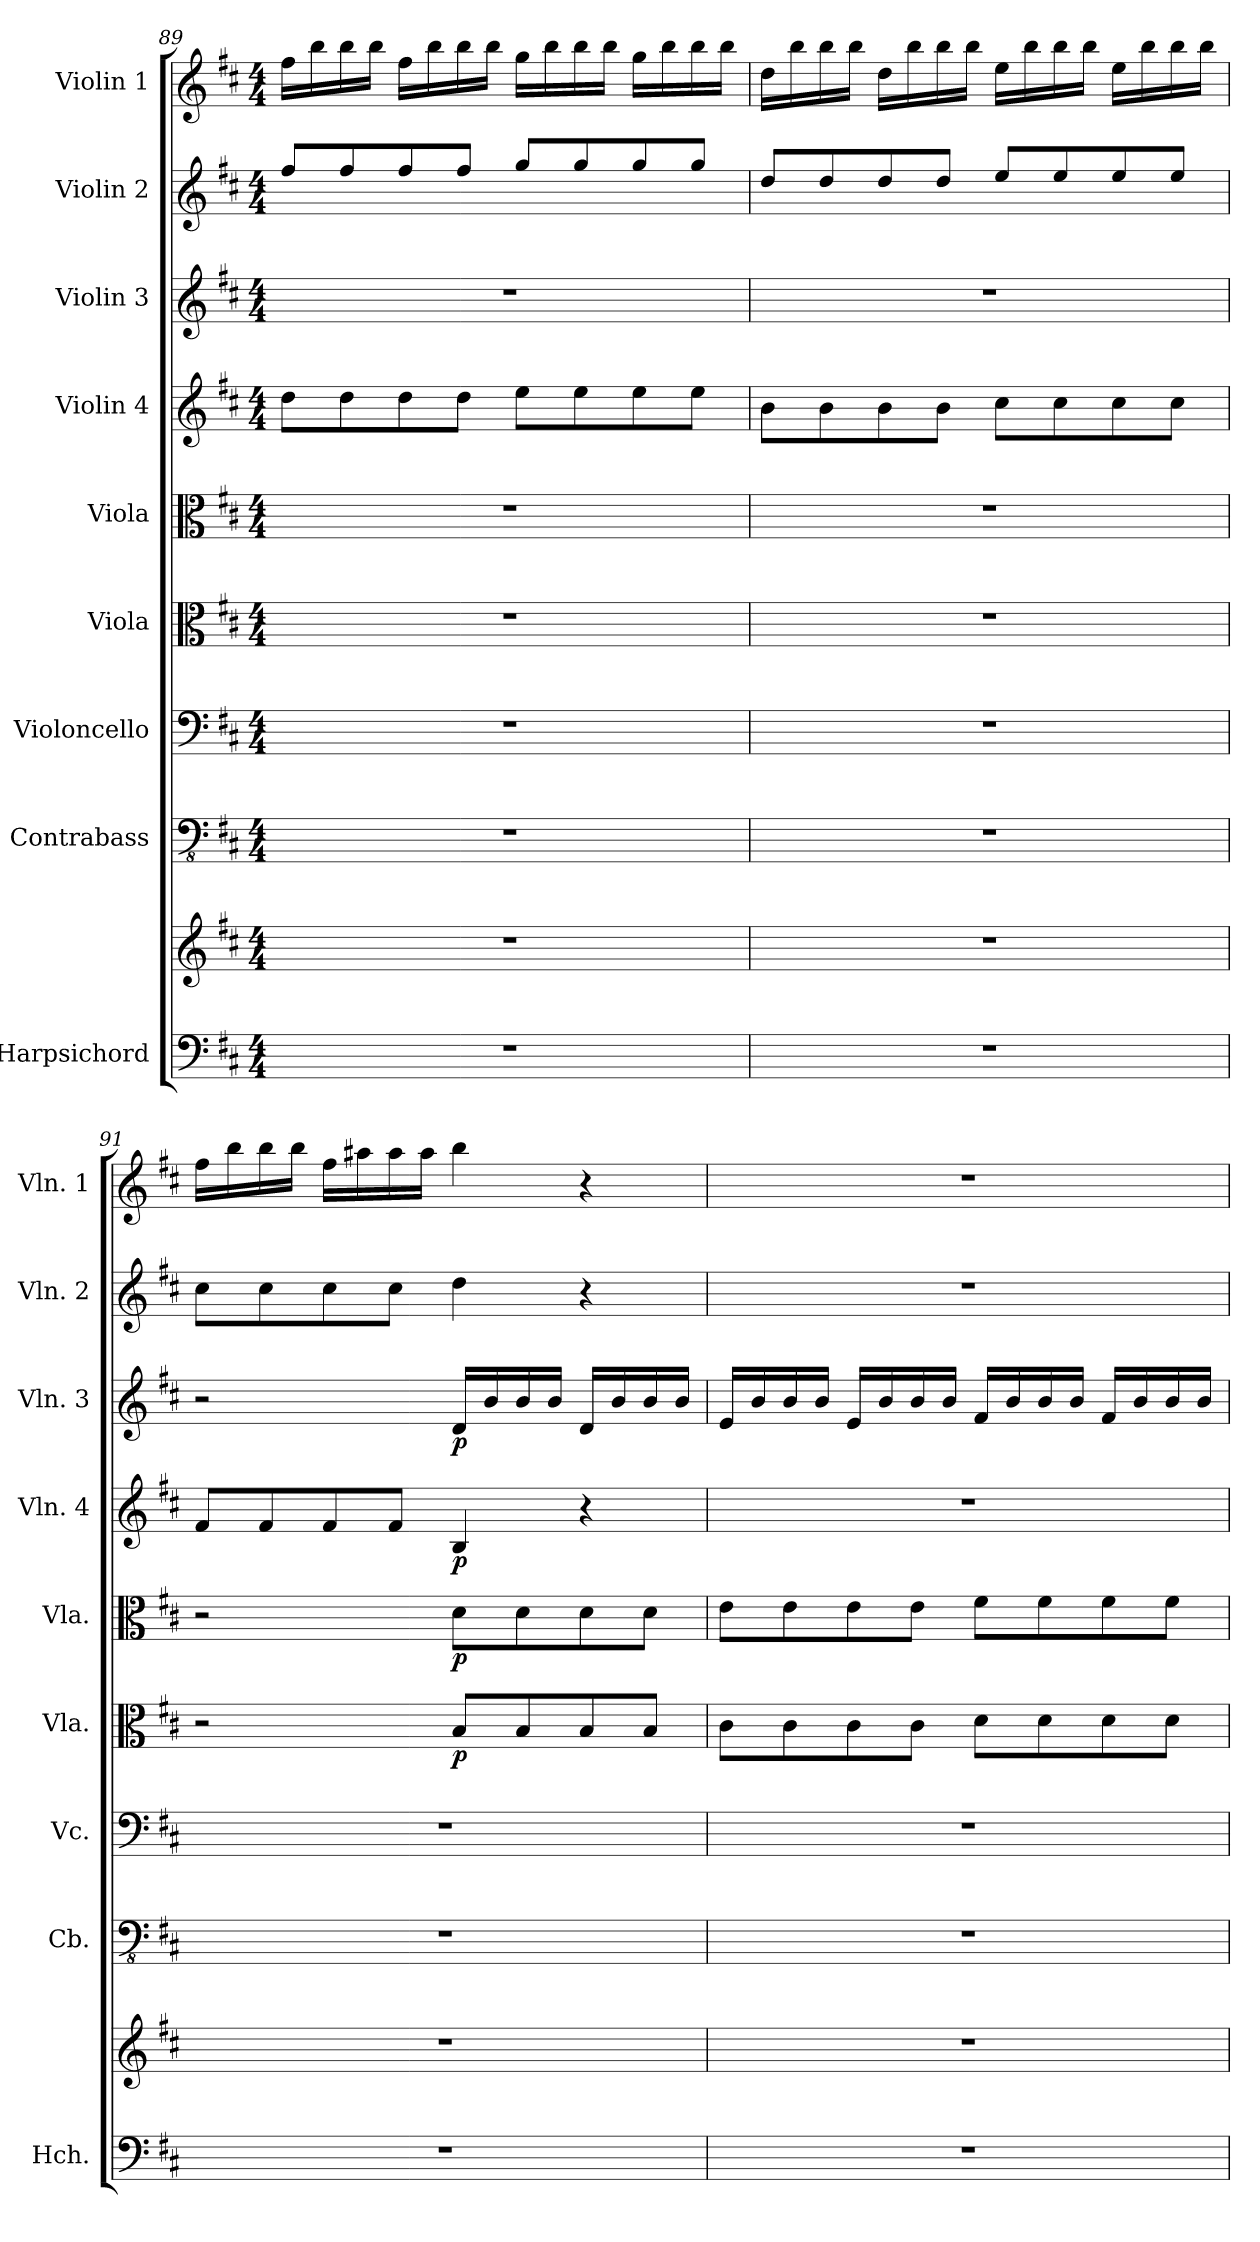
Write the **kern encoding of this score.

**kern	**kern	**kern	**kern	**kern	**dynam	**kern	**dynam	**kern	**dynam	**kern	**dynam	**kern	**kern
*part9	*part9	*part8	*part7	*part6	*part6	*part5	*part5	*part4	*part4	*part3	*part3	*part2	*part1
*staff10	*staff9	*staff8	*staff7	*staff6	*staff6	*staff5	*staff5	*staff4	*staff4	*staff3	*staff3	*staff2	*staff1
*I"Harpsichord	*	*I"Contrabass	*I"Violoncello	*I"Viola	*	*I"Viola	*	*I"Violin 4	*	*I"Violin 3	*	*I"Violin 2	*I"Violin 1
*I'Hch.	*	*I'Cb.	*I'Vc.	*I'Vla.	*	*I'Vla.	*	*I'Vln. 4	*	*I'Vln. 3	*	*I'Vln. 2	*I'Vln. 1
*clefF4	*clefG2	*clefFv4	*clefF4	*clefC3	*	*clefC3	*	*clefG2	*	*clefG2	*	*clefG2	*clefG2
*	*	*ITrd7c12	*	*	*	*	*	*	*	*	*	*	*
*k[f#c#]	*k[f#c#]	*k[f#c#]	*k[f#c#]	*k[f#c#]	*	*k[f#c#]	*	*k[f#c#]	*	*k[f#c#]	*	*k[f#c#]	*k[f#c#]
*M4/4	*M4/4	*M4/4	*M4/4	*M4/4	*	*M4/4	*	*M4/4	*	*M4/4	*	*M4/4	*M4/4
=89	=89	=89	=89	=89	=89	=89	=89	=89	=89	=89	=89	=89	=89
1r	1r	1r	1r	1r	.	1r	.	8dd\L	.	1r	.	8ff#/L	16ff#\LL
.	.	.	.	.	.	.	.	.	.	.	.	.	16bb\
.	.	.	.	.	.	.	.	8dd\	.	.	.	8ff#/	16bb\
.	.	.	.	.	.	.	.	.	.	.	.	.	16bb\JJ
.	.	.	.	.	.	.	.	8dd\	.	.	.	8ff#/	16ff#\LL
.	.	.	.	.	.	.	.	.	.	.	.	.	16bb\
.	.	.	.	.	.	.	.	8dd\J	.	.	.	8ff#/J	16bb\
.	.	.	.	.	.	.	.	.	.	.	.	.	16bb\JJ
.	.	.	.	.	.	.	.	8ee\L	.	.	.	8gg/L	16gg\LL
.	.	.	.	.	.	.	.	.	.	.	.	.	16bb\
.	.	.	.	.	.	.	.	8ee\	.	.	.	8gg/	16bb\
.	.	.	.	.	.	.	.	.	.	.	.	.	16bb\JJ
.	.	.	.	.	.	.	.	8ee\	.	.	.	8gg/	16gg\LL
.	.	.	.	.	.	.	.	.	.	.	.	.	16bb\
.	.	.	.	.	.	.	.	8ee\J	.	.	.	8gg/J	16bb\
.	.	.	.	.	.	.	.	.	.	.	.	.	16bb\JJ
!!LO:PB:g=z
=90	=90	=90	=90	=90	=90	=90	=90	=90	=90	=90	=90	=90	=90
1r	1r	1r	1r	1r	.	1r	.	8b\L	.	1r	.	8dd/L	16dd\LL
.	.	.	.	.	.	.	.	.	.	.	.	.	16bb\
.	.	.	.	.	.	.	.	8b\	.	.	.	8dd/	16bb\
.	.	.	.	.	.	.	.	.	.	.	.	.	16bb\JJ
.	.	.	.	.	.	.	.	8b\	.	.	.	8dd/	16dd\LL
.	.	.	.	.	.	.	.	.	.	.	.	.	16bb\
.	.	.	.	.	.	.	.	8b\J	.	.	.	8dd/J	16bb\
.	.	.	.	.	.	.	.	.	.	.	.	.	16bb\JJ
.	.	.	.	.	.	.	.	8cc#\L	.	.	.	8ee/L	16ee\LL
.	.	.	.	.	.	.	.	.	.	.	.	.	16bb\
.	.	.	.	.	.	.	.	8cc#\	.	.	.	8ee/	16bb\
.	.	.	.	.	.	.	.	.	.	.	.	.	16bb\JJ
.	.	.	.	.	.	.	.	8cc#\	.	.	.	8ee/	16ee\LL
.	.	.	.	.	.	.	.	.	.	.	.	.	16bb\
.	.	.	.	.	.	.	.	8cc#\J	.	.	.	8ee/J	16bb\
.	.	.	.	.	.	.	.	.	.	.	.	.	16bb\JJ
=91	=91	=91	=91	=91	=91	=91	=91	=91	=91	=91	=91	=91	=91
1r	1r	1r	1r	2r	.	2r	.	8f#/L	.	2r	.	8cc#\L	16ff#\LL
.	.	.	.	.	.	.	.	.	.	.	.	.	16bb\
.	.	.	.	.	.	.	.	8f#/	.	.	.	8cc#\	16bb\
.	.	.	.	.	.	.	.	.	.	.	.	.	16bb\JJ
.	.	.	.	.	.	.	.	8f#/	.	.	.	8cc#\	16ff#\LL
.	.	.	.	.	.	.	.	.	.	.	.	.	16aa#X\
.	.	.	.	.	.	.	.	8f#/J	.	.	.	8cc#\J	16aa#\
.	.	.	.	.	.	.	.	.	.	.	.	.	16aa#\JJ
!	!	!	!	!	!LO:DY:b	!	!LO:DY:b	!	!LO:DY:b	!	!LO:DY:b	!	!
.	.	.	.	8B/L	p	8d\L	p	4B/	p	16d/LL	p	4dd\	4bb\
.	.	.	.	.	.	.	.	.	.	16b/	.	.	.
.	.	.	.	8B/	.	8d\	.	.	.	16b/	.	.	.
.	.	.	.	.	.	.	.	.	.	16b/JJ	.	.	.
.	.	.	.	8B/	.	8d\	.	4r	.	16d/LL	.	4r	4r
.	.	.	.	.	.	.	.	.	.	16b/	.	.	.
.	.	.	.	8B/J	.	8d\J	.	.	.	16b/	.	.	.
.	.	.	.	.	.	.	.	.	.	16b/JJ	.	.	.
!!LO:PB:g=z
=92	=92	=92	=92	=92	=92	=92	=92	=92	=92	=92	=92	=92	=92
1r	1r	1r	1r	8c#\L	.	8e\L	.	1r	.	16e/LL	.	1r	1r
.	.	.	.	.	.	.	.	.	.	16b/	.	.	.
.	.	.	.	8c#\	.	8e\	.	.	.	16b/	.	.	.
.	.	.	.	.	.	.	.	.	.	16b/JJ	.	.	.
.	.	.	.	8c#\	.	8e\	.	.	.	16e/LL	.	.	.
.	.	.	.	.	.	.	.	.	.	16b/	.	.	.
.	.	.	.	8c#\J	.	8e\J	.	.	.	16b/	.	.	.
.	.	.	.	.	.	.	.	.	.	16b/JJ	.	.	.
.	.	.	.	8d\L	.	8f#\L	.	.	.	16f#/LL	.	.	.
.	.	.	.	.	.	.	.	.	.	16b/	.	.	.
.	.	.	.	8d\	.	8f#\	.	.	.	16b/	.	.	.
.	.	.	.	.	.	.	.	.	.	16b/JJ	.	.	.
.	.	.	.	8d\	.	8f#\	.	.	.	16f#/LL	.	.	.
.	.	.	.	.	.	.	.	.	.	16b/	.	.	.
.	.	.	.	8d\J	.	8f#\J	.	.	.	16b/	.	.	.
.	.	.	.	.	.	.	.	.	.	16b/JJ	.	.	.
=	=	=	=	=	=	=	=	=	=	=	=	=	=
*-	*-	*-	*-	*-	*-	*-	*-	*-	*-	*-	*-	*-	*-
